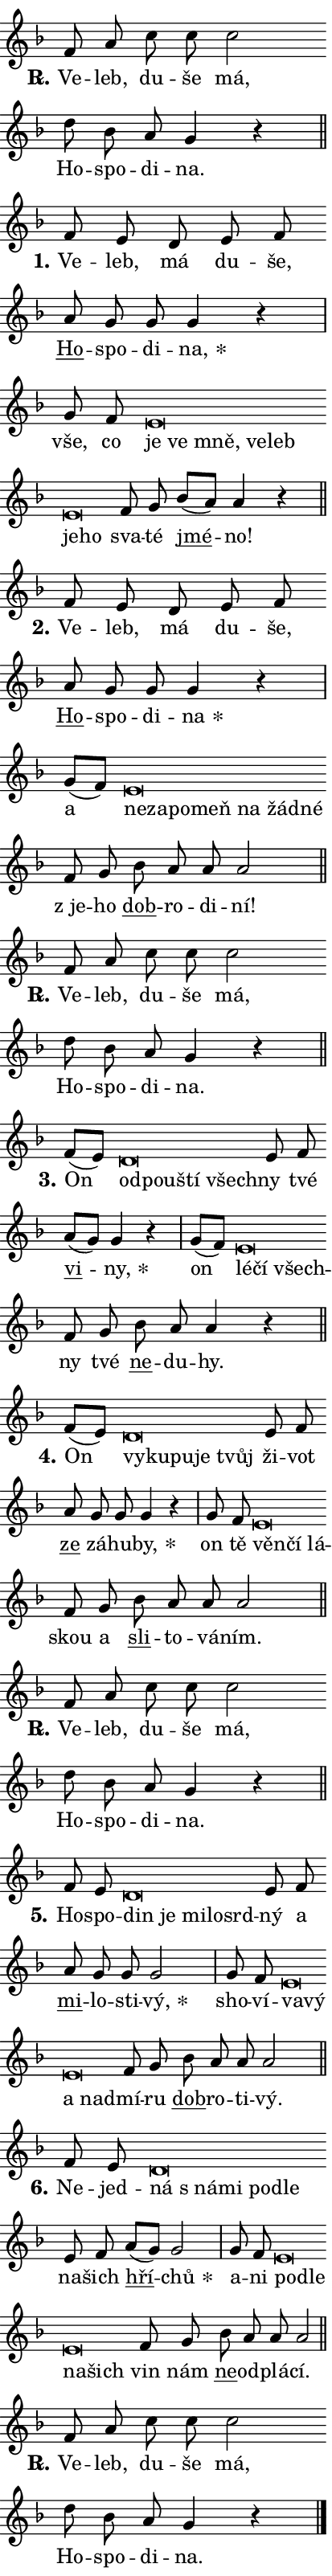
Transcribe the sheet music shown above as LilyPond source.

\version "2.24.0"
\header { tagline = "" }
\paper {
  indent = 0\cm
  top-margin = 0\cm
  right-margin = 0.13\cm % to fit lyric hyphens
  bottom-margin = 0\cm
  left-margin = 0\cm
  paper-width = 7\cm
  page-breaking = #ly:one-page-breaking
  system-system-spacing.basic-distance = #11
  score-system-spacing.basic-distance = #11
  ragged-last = ##f
}


%% Author: Thomas Morley
%% https://lists.gnu.org/archive/html/lilypond-user/2020-05/msg00002.html
#(define (line-position grob)
"Returns position of @var[grob} in current system:
   @code{'start}, if at first time-step
   @code{'end}, if at last time-step
   @code{'middle} otherwise
"
  (let* ((col (ly:item-get-column grob))
         (ln (ly:grob-object col 'left-neighbor))
         (rn (ly:grob-object col 'right-neighbor))
         (col-to-check-left (if (ly:grob? ln) ln col))
         (col-to-check-right (if (ly:grob? rn) rn col))
         (break-dir-left
           (and
             (ly:grob-property col-to-check-left 'non-musical #f)
             (ly:item-break-dir col-to-check-left)))
         (break-dir-right
           (and
             (ly:grob-property col-to-check-right 'non-musical #f)
             (ly:item-break-dir col-to-check-right))))
        (cond ((eqv? 1 break-dir-left) 'start)
              ((eqv? -1 break-dir-right) 'end)
              (else 'middle))))

#(define (tranparent-at-line-position vctor)
  (lambda (grob)
  "Relying on @code{line-position} select the relevant enry from @var{vctor}.
Used to determine transparency,"
    (case (line-position grob)
      ((end) (not (vector-ref vctor 0)))
      ((middle) (not (vector-ref vctor 1)))
      ((start) (not (vector-ref vctor 2))))))

noteHeadBreakVisibility =
#(define-music-function (break-visibility)(vector?)
"Makes @code{NoteHead}s transparent relying on @var{break-visibility}"
#{
  \override NoteHead.transparent =
    #(tranparent-at-line-position break-visibility)
#})

#(define delete-ledgers-for-transparent-note-heads
  (lambda (grob)
    "Reads whether a @code{NoteHead} is transparent.
If so this @code{NoteHead} is removed from @code{'note-heads} from
@var{grob}, which is supposed to be @code{LedgerLineSpanner}.
As a result ledgers are not printed for this @code{NoteHead}"
    (let* ((nhds-array (ly:grob-object grob 'note-heads))
           (nhds-list
             (if (ly:grob-array? nhds-array)
                 (ly:grob-array->list nhds-array)
                 '()))
           ;; Relies on the transparent-property being done before
           ;; Staff.LedgerLineSpanner.after-line-breaking is executed.
           ;; This is fragile ...
           (to-keep
             (remove
               (lambda (nhd)
                 (ly:grob-property nhd 'transparent #f))
               nhds-list)))
      ;; TODO find a better method to iterate over grob-arrays, similiar
      ;; to filter/remove etc for lists
      ;; For now rebuilt from scratch
      (set! (ly:grob-object grob 'note-heads)  '())
      (for-each
        (lambda (nhd)
          (ly:pointer-group-interface::add-grob grob 'note-heads nhd))
        to-keep))))

squashNotes = {
  \override NoteHead.X-extent = #'(-0.2 . 0.2)
  \override NoteHead.Y-extent = #'(-0.75 . 0)
  \override NoteHead.stencil =
    #(lambda (grob)
       (let ((pos (ly:grob-property grob 'staff-position)))
         (begin
           (if (< pos -7) (display "ERROR: Lower brevis then expected\n") (display "OK: Expected brevis position\n"))
           (if (<= pos -6) ly:text-interface::print ly:note-head::print))))
}
unSquashNotes = {
  \revert NoteHead.X-extent
  \revert NoteHead.Y-extent
  \revert NoteHead.stencil
}

hideNotes = \noteHeadBreakVisibility #begin-of-line-visible
unHideNotes = \noteHeadBreakVisibility #all-visible

% work-around for resetting accidentals
% https://lilypond.org/doc/v2.23/Documentation/notation/displaying-rhythms#unmetered-music
cadenzaMeasure = {
  \cadenzaOff
  \partial 1024 s1024
  \cadenzaOn
}

#(define-markup-command (accent layout props text) (markup?)
  "Underline accented syllable"
  (interpret-markup layout props
    #{\markup \override #'(offset . 4.3) \underline { #text }#}))

responsum = \markup \concat {
  "R" \hspace #-1.05 \path #0.1 #'((moveto 0 0.07) (lineto 0.9 0.8)) \hspace #0.05 "."
}

spaceSize = #0.6828661417322834 % exact space size for TeX Gyre Schola

\layout {
  \context {
    \Staff
    \remove "Time_signature_engraver"
    \override LedgerLineSpanner.after-line-breaking = #delete-ledgers-for-transparent-note-heads
  }
  \context {
    \Lyrics {
      \override LyricSpace.minimum-distance = \spaceSize
      \override LyricText.font-name = #"TeX Gyre Schola"
      \override LyricText.font-size = 1
      \override StanzaNumber.font-name = #"TeX Gyre Schola Bold"
      \override StanzaNumber.font-size = 1
    }
  }
  \context {
    \Score 
    \override NoteHead.text =
      #(lambda (grob) 
        (let ((pos (ly:grob-property grob 'staff-position)))
          #{\markup {
            \combine
              \halign #-0.55 \raise #(if (= pos -6) 0 0.5) \override #'(thickness . 2) \draw-line #'(3.2 . 0)
              \musicglyph "noteheads.sM1"
          }#}))
  }
}

% magnetic-lyrics.ily
%
%   written by
%     Jean Abou Samra <jean@abou-samra.fr>
%     Werner Lemberg <wl@gnu.org>
%
%   adapted by
%     Jiri Hon <jiri.hon@gmail.com>
%
% Version 2022-Apr-15

% https://www.mail-archive.com/lilypond-user@gnu.org/msg149350.html

#(define (Left_hyphen_pointer_engraver context)
   "Collect syllable-hyphen-syllable occurrences in lyrics and store
them in properties.  This engraver only looks to the left.  For
example, if the lyrics input is @code{foo -- bar}, it does the
following.

@itemize @bullet
@item
Set the @code{text} property of the @code{LyricHyphen} grob between
@q{foo} and @q{bar} to @code{foo}.

@item
Set the @code{left-hyphen} property of the @code{LyricText} grob with
text @q{foo} to the @code{LyricHyphen} grob between @q{foo} and
@q{bar}.
@end itemize

Use this auxiliary engraver in combination with the
@code{lyric-@/text::@/apply-@/magnetic-@/offset!} hook."
   (let ((hyphen #f)
         (text #f))
     (make-engraver
      (acknowledgers
       ((lyric-syllable-interface engraver grob source-engraver)
        (set! text grob)))
      (end-acknowledgers
       ((lyric-hyphen-interface engraver grob source-engraver)
        ;(when (not (grob::has-interface grob 'lyric-space-interface))
          (set! hyphen grob)));)
      ((stop-translation-timestep engraver)
       (when (and text hyphen)
         (ly:grob-set-object! text 'left-hyphen hyphen))
       (set! text #f)
       (set! hyphen #f)))))

#(define (lyric-text::apply-magnetic-offset! grob)
   "If the space between two syllables is less than the value in
property @code{LyricText@/.details@/.squash-threshold}, move the right
syllable to the left so that it gets concatenated with the left
syllable.

Use this function as a hook for
@code{LyricText@/.after-@/line-@/breaking} if the
@code{Left_@/hyphen_@/pointer_@/engraver} is active."
   (let ((hyphen (ly:grob-object grob 'left-hyphen #f)))
     (when hyphen
       (let ((left-text (ly:spanner-bound hyphen LEFT)))
         (when (grob::has-interface left-text 'lyric-syllable-interface)
           (let* ((common (ly:grob-common-refpoint grob left-text X))
                  (this-x-ext (ly:grob-extent grob common X))
                  (left-x-ext
                   (begin
                     ;; Trigger magnetism for left-text.
                     (ly:grob-property left-text 'after-line-breaking)
                     (ly:grob-extent left-text common X)))
                  ;; `delta` is the gap width between two syllables.
                  (delta (- (interval-start this-x-ext)
                            (interval-end left-x-ext)))
                  (details (ly:grob-property grob 'details))
                  (threshold (assoc-get 'squash-threshold details 0.2)))
             (when (< delta threshold)
               (let* (;; We have to manipulate the input text so that
                      ;; ligatures crossing syllable boundaries are not
                      ;; disabled.  For languages based on the Latin
                      ;; script this is essentially a beautification.
                      ;; However, for non-Western scripts it can be a
                      ;; necessity.
                      (lt (ly:grob-property left-text 'text))
                      (rt (ly:grob-property grob 'text))
                      (is-space (grob::has-interface hyphen 'lyric-space-interface))
                      (space (if is-space " " ""))
                      (extra-delta (if is-space spaceSize 0))
                      ;; Append new syllable.
                      (ltrt-space (if (and (string? lt) (string? rt))
                                (string-append lt space rt)
                                (make-concat-markup (list lt space rt))))
                      ;; Right-align `ltrt` to the right side.
                      (ltrt-space-markup (grob-interpret-markup
                               grob
                               (make-translate-markup
                                (cons (interval-length this-x-ext) 0)
                                (make-right-align-markup ltrt-space)))))
                 (begin
                   ;; Don't print `left-text`.
                   (ly:grob-set-property! left-text 'stencil #f)
                   ;; Set text and stencil (which holds all collected
                   ;; syllables so far) and shift it to the left.
                   (ly:grob-set-property! grob 'text ltrt-space)
                   (ly:grob-set-property! grob 'stencil ltrt-space-markup)
                   (ly:grob-translate-axis! grob (- (- delta extra-delta)) X))))))))))


#(define (lyric-hyphen::displace-bounds-first grob)
   ;; Make very sure this callback isn't triggered too early.
   (let ((left (ly:spanner-bound grob LEFT))
         (right (ly:spanner-bound grob RIGHT)))
     (ly:grob-property left 'after-line-breaking)
     (ly:grob-property right 'after-line-breaking)
     (ly:lyric-hyphen::print grob)))

squashThreshold = #0.4

\layout {
  \context {
    \Lyrics
    \consists #Left_hyphen_pointer_engraver
    \override LyricText.after-line-breaking =
      #lyric-text::apply-magnetic-offset!
    \override LyricHyphen.stencil = #lyric-hyphen::displace-bounds-first
    \override LyricText.details.squash-threshold = \squashThreshold
    \override LyricHyphen.minimum-distance = 0
    \override LyricHyphen.minimum-length = \squashThreshold
  }
}

squashText = \override LyricText.details.squash-threshold = 9999
unSquashText = \override LyricText.details.squash-threshold = \squashThreshold

leftText = \override LyricText.self-alignment-X = #LEFT
unLeftText = \revert LyricText.self-alignment-X

starOffset = #(lambda (grob) 
                (let ((x_offset (ly:self-alignment-interface::aligned-on-x-parent grob)))
                  (if (= x_offset 0) 0 (+ x_offset 1.2))))

star = #(define-music-function (syllable)(string?)
"Append star separator at the end of a syllable"
#{
  \once \override LyricText.X-offset = #starOffset
  \lyricmode { \markup {
    #syllable
    \override #'((font-name . "TeX Gyre Schola Bold")) \hspace #0.2 \lower #0.65 \larger "*"
  } }
#})

starAccent = #(define-music-function (syllable)(string?)
"Append star separator at the end of a syllable and make accent"
#{
  \once \override LyricText.X-offset = #starOffset
  \lyricmode { \markup {
    \accent #syllable
    \override #'((font-name . "TeX Gyre Schola Bold")) \hspace #0.2 \lower #0.65 \larger "*"
  } }
#})

breath = #(define-music-function (syllable)(string?)
"Append breathing indicator at the end of a syllable"
#{
  \lyricmode { \markup { #syllable "+" } }
#})

optionalBreath = #(define-music-function (syllable)(string?)
"Append optional breathing indicator at the end of a syllable"
#{
  \lyricmode { \markup { #syllable "(+)" } }
#})


\score {
    <<
        \new Voice = "melody" { \cadenzaOn \key f \major \relative { f'8 a c c c2 \bar "" d8 bes a g4 r \cadenzaMeasure \bar "||" \break } }
        \new Lyrics \lyricsto "melody" { \lyricmode { \set stanza = \responsum
Ve -- leb, du -- še má, Ho -- spo -- di -- na. } }
    >>
    \layout {}
}

\score {
    <<
        \new Voice = "melody" { \cadenzaOn \key f \major \relative { f'8 e d e8 f \bar "" a g g g4 r \cadenzaMeasure \bar "|" g8 f \squashNotes e\breve*1/16 \hideNotes \breve*1/16 \bar "" \breve*1/16 \bar "" \breve*1/16 \bar "" \breve*1/16 \bar "" \breve*1/16 \breve*1/16 \bar "" \unHideNotes \unSquashNotes f8 g \bar "" bes[( a)] a4 r \cadenzaMeasure \bar "||" \break } }
        \new Lyrics \lyricsto "melody" { \lyricmode { \set stanza = "1."
Ve -- leb, má du -- še, \markup \accent Ho -- spo -- di -- \star na, vše, co \leftText je \squashText ve mně, ve -- leb je -- ho \unLeftText \unSquashText sva -- té \markup \accent jmé -- no! } }
    >>
    \layout {}
}

\score {
    <<
        \new Voice = "melody" { \cadenzaOn \key f \major \relative { f'8 e d e8 f \bar "" a g g g4 r \cadenzaMeasure \bar "|" g8[( f)] \squashNotes e\breve*1/16 \hideNotes \breve*1/16 \bar "" \breve*1/16 \bar "" \breve*1/16 \bar "" \breve*1/16 \bar "" \breve*1/16 \breve*1/16 \bar "" \unHideNotes \unSquashNotes f8 g \bar "" bes a a a2 \cadenzaMeasure \bar "||" \break } }
        \new Lyrics \lyricsto "melody" { \lyricmode { \set stanza = "2."
Ve -- leb, má du -- še, \markup \accent Ho -- spo -- di -- \star na a \leftText ne -- \squashText za -- po -- meň na žád -- né \unLeftText \unSquashText "z je" -- ho \markup \accent dob -- ro -- di -- ní! } }
    >>
    \layout {}
}

\score {
    <<
        \new Voice = "melody" { \cadenzaOn \key f \major \relative { f'8 a c c c2 \bar "" d8 bes a g4 r \cadenzaMeasure \bar "||" \break } }
        \new Lyrics \lyricsto "melody" { \lyricmode { \set stanza = \responsum
Ve -- leb, du -- še má, Ho -- spo -- di -- na. } }
    >>
    \layout {}
}

\score {
    <<
        \new Voice = "melody" { \cadenzaOn \key f \major \relative { f'8[( e)] \squashNotes d\breve*1/16 \hideNotes \breve*1/16 \bar "" \breve*1/16 \breve*1/16 \bar "" \unHideNotes \unSquashNotes e8 f \bar "" a[( g)] g4 r \cadenzaMeasure \bar "|" g8[( f)] \squashNotes e\breve*1/16 \hideNotes \breve*1/16 \breve*1/16 \bar "" \unHideNotes \unSquashNotes f8 g \bar "" bes a a4 r \cadenzaMeasure \bar "||" \break } }
        \new Lyrics \lyricsto "melody" { \lyricmode { \set stanza = "3."
On \leftText od -- \squashText pou -- ští všech -- \unLeftText \unSquashText ny tvé \markup \accent vi -- \star ny, on \leftText lé -- \squashText čí všech -- \unLeftText \unSquashText ny tvé \markup \accent ne -- du -- hy. } }
    >>
    \layout {}
}

\score {
    <<
        \new Voice = "melody" { \cadenzaOn \key f \major \relative { f'8[( e)] \squashNotes d\breve*1/16 \hideNotes \breve*1/16 \bar "" \breve*1/16 \bar "" \breve*1/16 \breve*1/16 \bar "" \unHideNotes \unSquashNotes e8 f \bar "" a g g g4 r \cadenzaMeasure \bar "|" g8 f \squashNotes e\breve*1/16 \hideNotes \breve*1/16 \breve*1/16 \bar "" \unHideNotes \unSquashNotes f8 g \bar "" bes a a a2 \cadenzaMeasure \bar "||" \break } }
        \new Lyrics \lyricsto "melody" { \lyricmode { \set stanza = "4."
On \leftText vy -- \squashText ku -- pu -- je tvůj \unLeftText \unSquashText ži -- vot \markup \accent ze zá -- hu -- \star by, on tě \leftText věn -- \squashText čí lá -- \unLeftText \unSquashText skou a \markup \accent sli -- to -- vá -- ním. } }
    >>
    \layout {}
}

\score {
    <<
        \new Voice = "melody" { \cadenzaOn \key f \major \relative { f'8 a c c c2 \bar "" d8 bes a g4 r \cadenzaMeasure \bar "||" \break } }
        \new Lyrics \lyricsto "melody" { \lyricmode { \set stanza = \responsum
Ve -- leb, du -- še má, Ho -- spo -- di -- na. } }
    >>
    \layout {}
}

\score {
    <<
        \new Voice = "melody" { \cadenzaOn \key f \major \relative { f'8 e \squashNotes d\breve*1/16 \hideNotes \breve*1/16 \bar "" \breve*1/16 \bar "" \breve*1/16 \breve*1/16 \bar "" \unHideNotes \unSquashNotes e8 f \bar "" a g g g2 \cadenzaMeasure \bar "|" g8 f \squashNotes e\breve*1/16 \hideNotes \breve*1/16 \bar "" \breve*1/16 \breve*1/16 \bar "" \unHideNotes \unSquashNotes f8 g \bar "" bes a a a2 \cadenzaMeasure \bar "||" \break } }
        \new Lyrics \lyricsto "melody" { \lyricmode { \set stanza = "5."
Ho -- spo -- \leftText din \squashText je mi -- lo -- srd -- \unLeftText \unSquashText ný a \markup \accent mi -- lo -- sti -- \star vý, sho -- ví -- \leftText va -- \squashText vý a nad -- \unLeftText \unSquashText mí -- ru \markup \accent dob -- ro -- ti -- vý. } }
    >>
    \layout {}
}

\score {
    <<
        \new Voice = "melody" { \cadenzaOn \key f \major \relative { f'8 e \squashNotes d\breve*1/16 \hideNotes \breve*1/16 \bar "" \breve*1/16 \bar "" \breve*1/16 \breve*1/16 \bar "" \unHideNotes \unSquashNotes e8 f \bar "" a[( g)] g2 \cadenzaMeasure \bar "|" g8 f \squashNotes e\breve*1/16 \hideNotes \breve*1/16 \bar "" \breve*1/16 \breve*1/16 \bar "" \unHideNotes \unSquashNotes f8 g \bar "" bes a a a2 \cadenzaMeasure \bar "||" \break } }
        \new Lyrics \lyricsto "melody" { \lyricmode { \set stanza = "6."
Ne -- jed -- \leftText ná \squashText "s ná" -- mi po -- dle \unLeftText \unSquashText na -- šich \markup \accent hří -- \star chů a -- ni \leftText po -- \squashText dle na -- šich \unLeftText \unSquashText vin nám \markup \accent ne -- od -- plá -- cí. } }
    >>
    \layout {}
}

\score {
    <<
        \new Voice = "melody" { \cadenzaOn \key f \major \relative { f'8 a c c c2 \bar "" d8 bes a g4 r \cadenzaMeasure \bar "||" \break } \bar "|." }
        \new Lyrics \lyricsto "melody" { \lyricmode { \set stanza = \responsum
Ve -- leb, du -- še má, Ho -- spo -- di -- na. } }
    >>
    \layout {}
}
